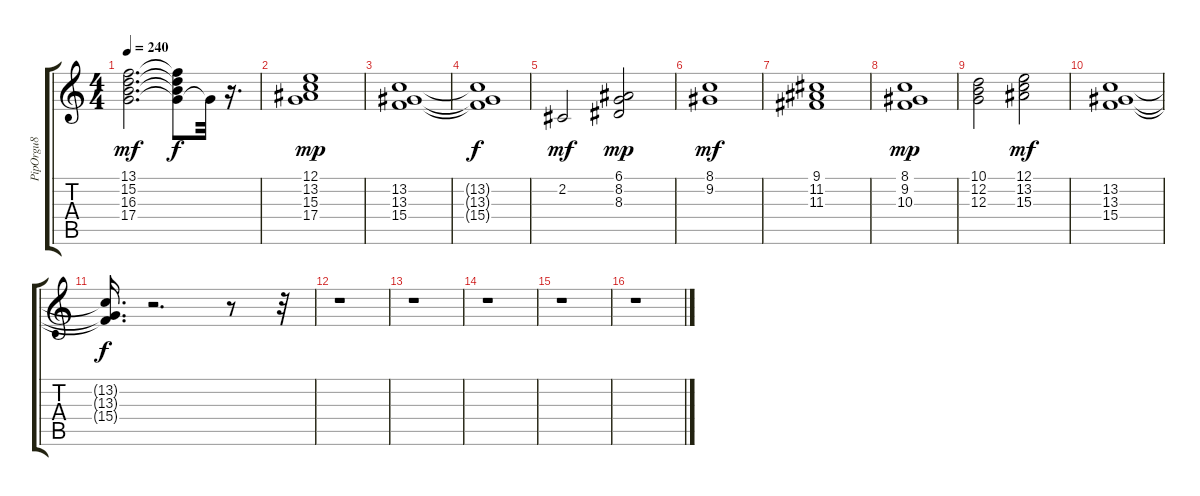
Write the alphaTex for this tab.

\track ("PipOrgu8" "PipOrgu8") {instrument churchorgan}
\staff {score tabs}
\tuning (E4 B3 G3 D3 A2 E2) {hide}
\ts (4 4)
\tempo 240
\clef g2
\ks c
(13.1 15.2 16.3 17.4).2{d dy mf} (13.1{t} 15.2{t} 16.3{t} 17.4{t}).8{dy f} 17.4{t}.32 r.16{d} |
(12.1 13.2 15.3 17.4).1{dy mp} |
(13.2 13.3 15.4).1 |
(13.2{t} 13.3{t} 15.4{t}).1{dy f} |
2.2.2{dy mf} (6.1 8.2 8.3).2{dy mp} |
(8.1 9.2).1{dy mf} |
(9.1 11.2 11.3).1 |
(8.1 9.2 10.3).1{dy mp} |
(10.1 12.2 12.3).2 (12.1 13.2 15.3).2{dy mf} |
(13.2 13.3 15.4).1 |
(13.2{t} 13.3{t} 15.4{t}).16{d dy f} r.2{d} r.8 r.32 |
r.1 |
r.1 |
r.1 |
r.1 |
r.1
